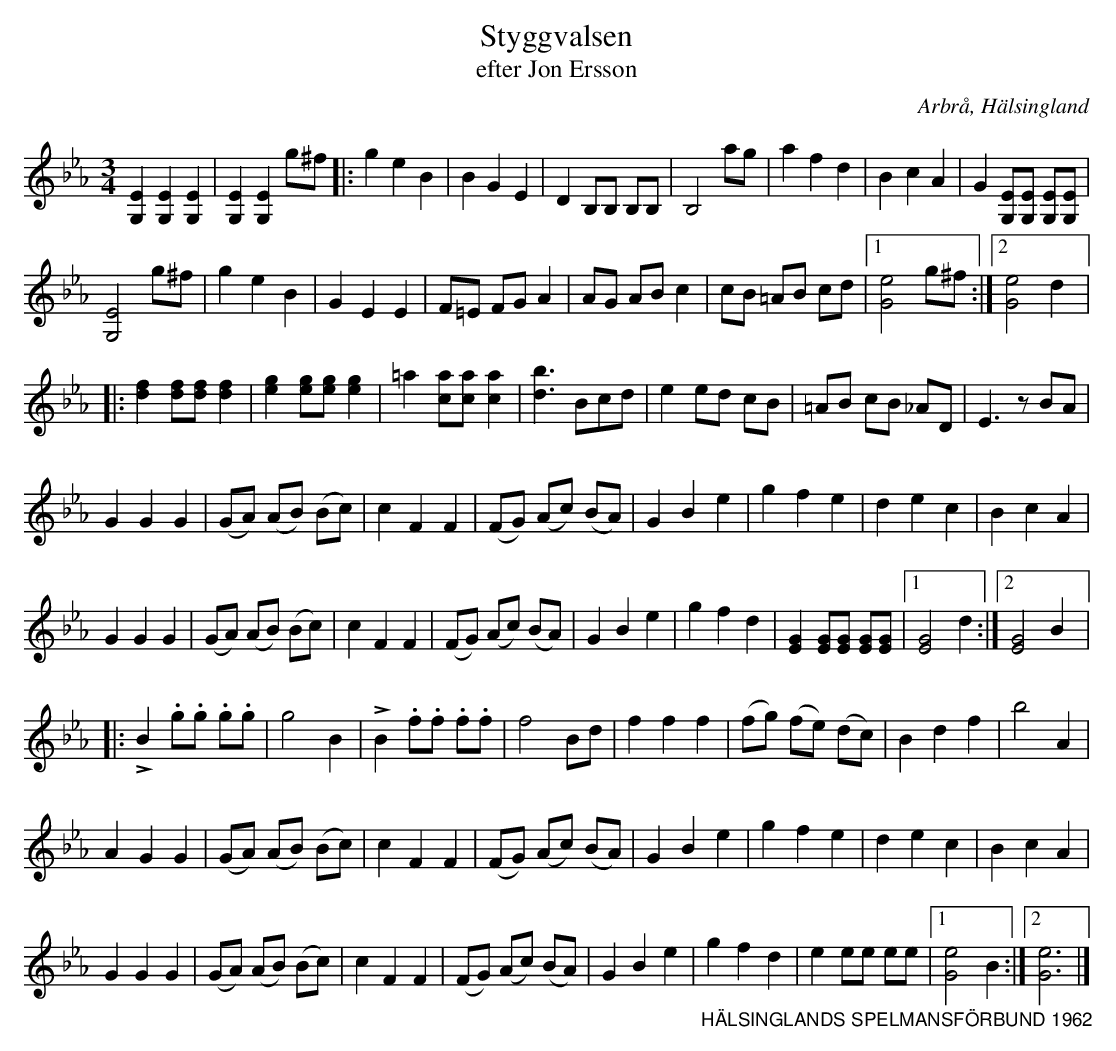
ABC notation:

X:1
T:Styggvalsen
T:efter Jon Ersson
O:Arbrå, Hälsingland
L:1/8
M:3/4
K:Eb
V:1
[EG,]2 [EG,]2 [EG,]2 | [EG,]2 [EG,]2 g^f |: g2 e2 B2 | B2 G2 E2 | D2 B,B, B,B, | B,4 ag | a2 f2 d2 | B2 c2 A2 | G2 [EG,][EG,] [EG,][EG,] |
[EG,]4 g^f | g2 e2 B2 | G2 E2 E2 | F=E FG A2 | AG AB c2 | cB =AB cd |1 [eG]4 g^f :|2 [eG]4 d2 |:
[df]2 [df][df] [df]2 | [ge]2 [ge][ge] [ge]2 | =a2 [ac][ac] [ac]2 | [db]3 Bcd | e2 ed cB | =AB cB _AD | E3 z BA |
G2 G2 G2 | (GA) (AB) (Bc) | c2 F2 F2 | (FG) (Ac) (BA) | G2 B2 e2 | g2 f2 e2 | d2 e2 c2 | B2 c2 A2 |
G2 G2 G2 | (GA) (AB) (Bc) | c2 F2 F2 | (FG) (Ac) (BA) |G2 B2 e2 | g2 f2 d2 | [EG]2 [EG][EG] [EG][EG] |1 [EG]4 d2 :|2 [EG]4 B2 |:
!>! B2 .g.g .g.g | g4 B2 | !>! B2 .f.f .f.f | f4 Bd | f2 f2 f2 | (fg) (fe) (dc) | B2 d2 f2 | b4 A2 |
A2 G2 G2 | (GA) (AB) (Bc) | c2 F2 F2 | (FG) (Ac) (BA) | G2 B2 e2 | g2 f2 e2 | d2 e2 c2 | B2 c2 A2 |
G2 G2 G2 | (GA) (AB) (Bc) | c2 F2 F2 | (FG) (Ac) (BA) | G2 B2 e2 | "_HÄLSINGLANDS SPELMANSFÖRBUND 1962" g2 f2 d2 |  e2 ee ee |1 [eG]4 B2 :|2 [eG]6 |]
